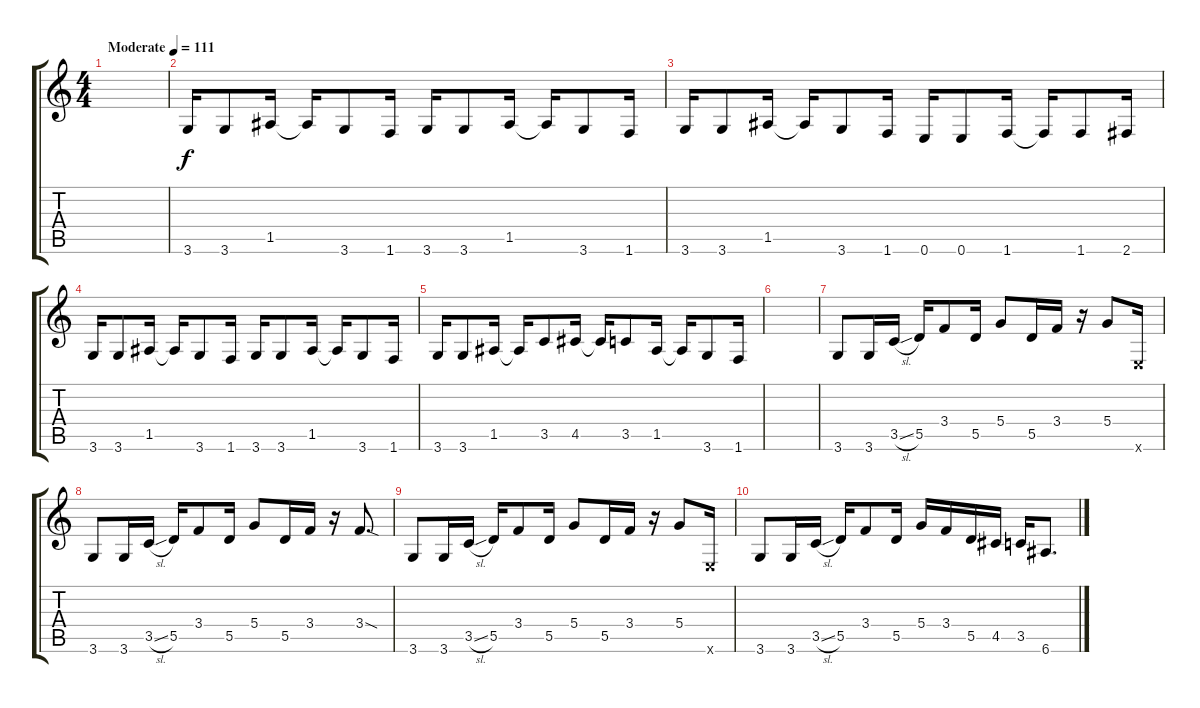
\track "" {instrument acousticguitarsteel}
\staff {score tabs}
\tuning (E4 B3 G3 D3 A2 E2) {hide}
\ts (4 4)
\tempo (111 "Moderate")
\clef g2
\ks c
|
3.6.16 3.6.8 1.5.16 1.5{t}.16 3.6.8 1.6.16 3.6.16 3.6.8 1.5.16 1.5{t}.16 3.6.8 1.6.16 |
3.6.16 3.6.8 1.5.16 1.5{t}.16{txt ""} 3.6.8 1.6.16 0.6.16 0.6.8 1.6.16 1.6{t}.16 1.6.8 2.6.16 |
3.6.16 3.6.8 1.5.16 1.5{t}.16 3.6.8 1.6.16 3.6.16 3.6.8 1.5.16 1.5{t}.16 3.6.8 1.6.16 |
3.6.16 3.6.8 1.5.16 1.5{t}.16 3.5.8 4.5.16 4.5{t}.16 3.5.8 1.5.16 1.5{t}.16 3.6.8 1.6.16 |
|
3.6.8 3.6.16 3.5{sl}.16 5.5.16 3.4.8 5.5.16 5.4.8 5.5.16 3.4.16 r.16 5.4.8 0.6{x}.16 |
3.6.8 3.6.16 3.5{sl}.16 5.5.16 3.4.8 5.5.16 5.4.8 5.5.16 3.4.16 r.16 3.4{sod}.8{d} |
3.6.8 3.6.16 3.5{sl}.16 5.5.16 3.4.8 5.5.16 5.4.8 5.5.16 3.4.16 r.16 5.4.8 0.6{x}.16 |
3.6.8 3.6.16 3.5{sl}.16 5.5.16 3.4.8 5.5.16 5.4.16 3.4.16 5.5.16 4.5.16 3.5.16 6.6.8{d}
